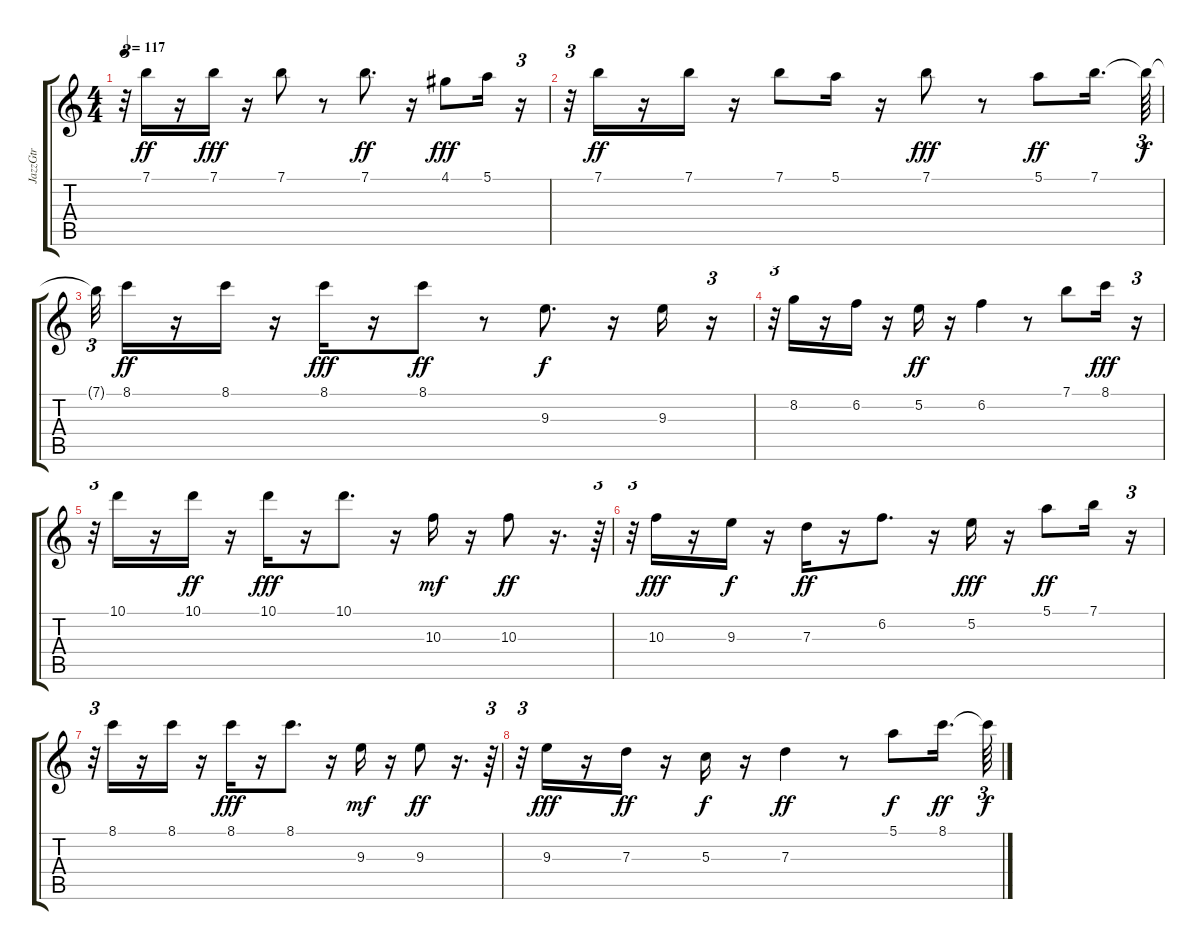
\track ("JazzGtr" "JazzGtr") {instrument electricguitarjazz}
\staff {score tabs}
\tuning (E4 B3 G3 D3 A2 E2) {hide}
\ts (4 4)
\tempo 117
\clef g2
\ks c
r.32{tu (3 2) dy fff} 7.1.16{dy ff} r.16 7.1.16{dy fff} r.16 7.1.8 r.8 7.1.8{d dy ff} r.16 4.1.8{dy fff} 5.1.16 r.16{tu (3 2)} |
r.32{tu (3 2)} 7.1.16{dy ff} r.16 7.1.16 r.16 7.1.8 5.1.16 r.16 7.1.8{dy fff} r.8 5.1.8{dy ff} 7.1.16{d} 7.1{t}.64{tu (3 2) dy f} |
7.1{t}.32{tu (3 2)} 8.1.16{dy ff} r.16 8.1.16 r.16 8.1.16{dy fff} r.16 8.1.8{dy ff} r.8 9.3.8{d dy f} r.16 9.3.16 r.16{tu (3 2)} |
r.32{tu (3 2)} 8.2.16 r.16 6.2.16 r.16 5.2.16{dy ff} r.16 6.2.4 r.8 7.1.8 8.1.16{dy fff} r.16{tu (3 2)} |
r.32{tu (3 2)} 10.1.16 r.16 10.1.16{dy ff} r.16 10.1.16{dy fff} r.16 10.1.8{d} r.16 10.3.16{dy mf} r.16 10.3.8{dy ff} r.16{d} r.64{tu (3 2)} |
r.32{tu (3 2)} 10.3.16{dy fff} r.16 9.3.16{dy f} r.16 7.3.16{dy ff} r.16 6.2.8{d} r.16 5.2.16{dy fff} r.16 5.1.8{dy ff} 7.1.16 r.16{tu (3 2)} |
r.32{tu (3 2)} 8.1.16 r.16 8.1.16 r.16 8.1.16{dy fff} r.16 8.1.8{d} r.16 9.3.16{dy mf} r.16 9.3.8{dy ff} r.16{d} r.64{tu (3 2)} |
r.32{tu (3 2)} 9.3.16{dy fff} r.16 7.3.16{dy ff} r.16 5.3.16{dy f} r.16 7.3.4{dy ff} r.8 5.1.8{dy f} 8.1.16{d dy ff} 8.1{t}.64{tu (3 2) dy f}
